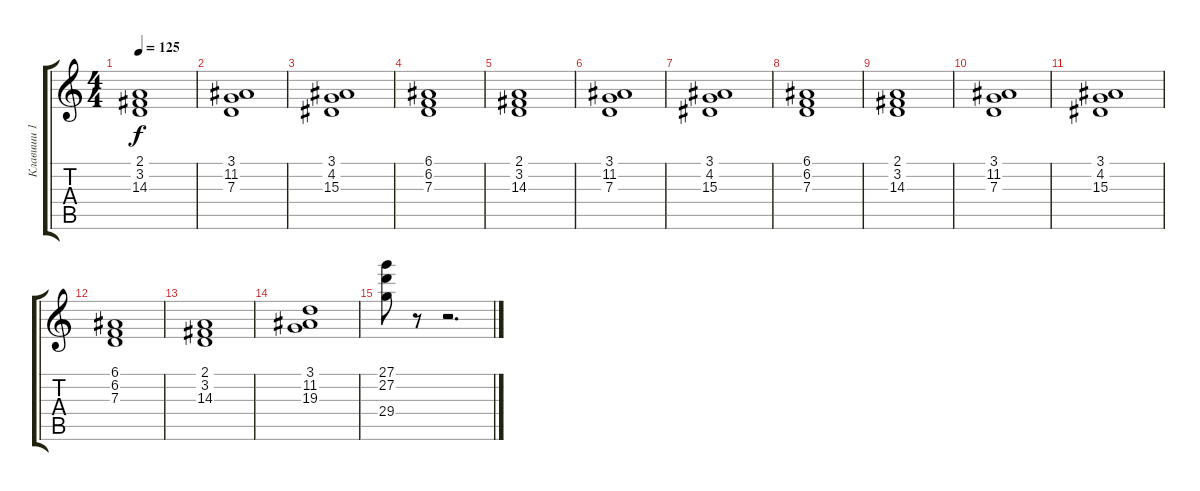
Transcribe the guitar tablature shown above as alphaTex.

\track ("Клавиши 1" "Клавиши 1") {instrument choiraahs}
\staff {score tabs}
\tuning (E4 B3 G3 D3 A2 E2) {hide}
\ts (4 4)
\tempo 125
\clef g2
\ks c
(2.1 3.2 14.3).1{dy f} |
(3.1 11.2 7.3).1 |
(3.1 4.2 15.3).1 |
(6.1 6.2 7.3).1 |
(2.1 3.2 14.3).1 |
(3.1 11.2 7.3).1 |
(3.1 4.2 15.3).1 |
(6.1 6.2 7.3).1 |
(2.1 3.2 14.3).1 |
(3.1 11.2 7.3).1 |
(3.1 4.2 15.3).1 |
(6.1 6.2 7.3).1 |
(2.1 3.2 14.3).1 |
(3.1 11.2 19.3).1 |
(27.1 27.2 29.4).8{instrument orchestrahit} r.8 r.2{d}
